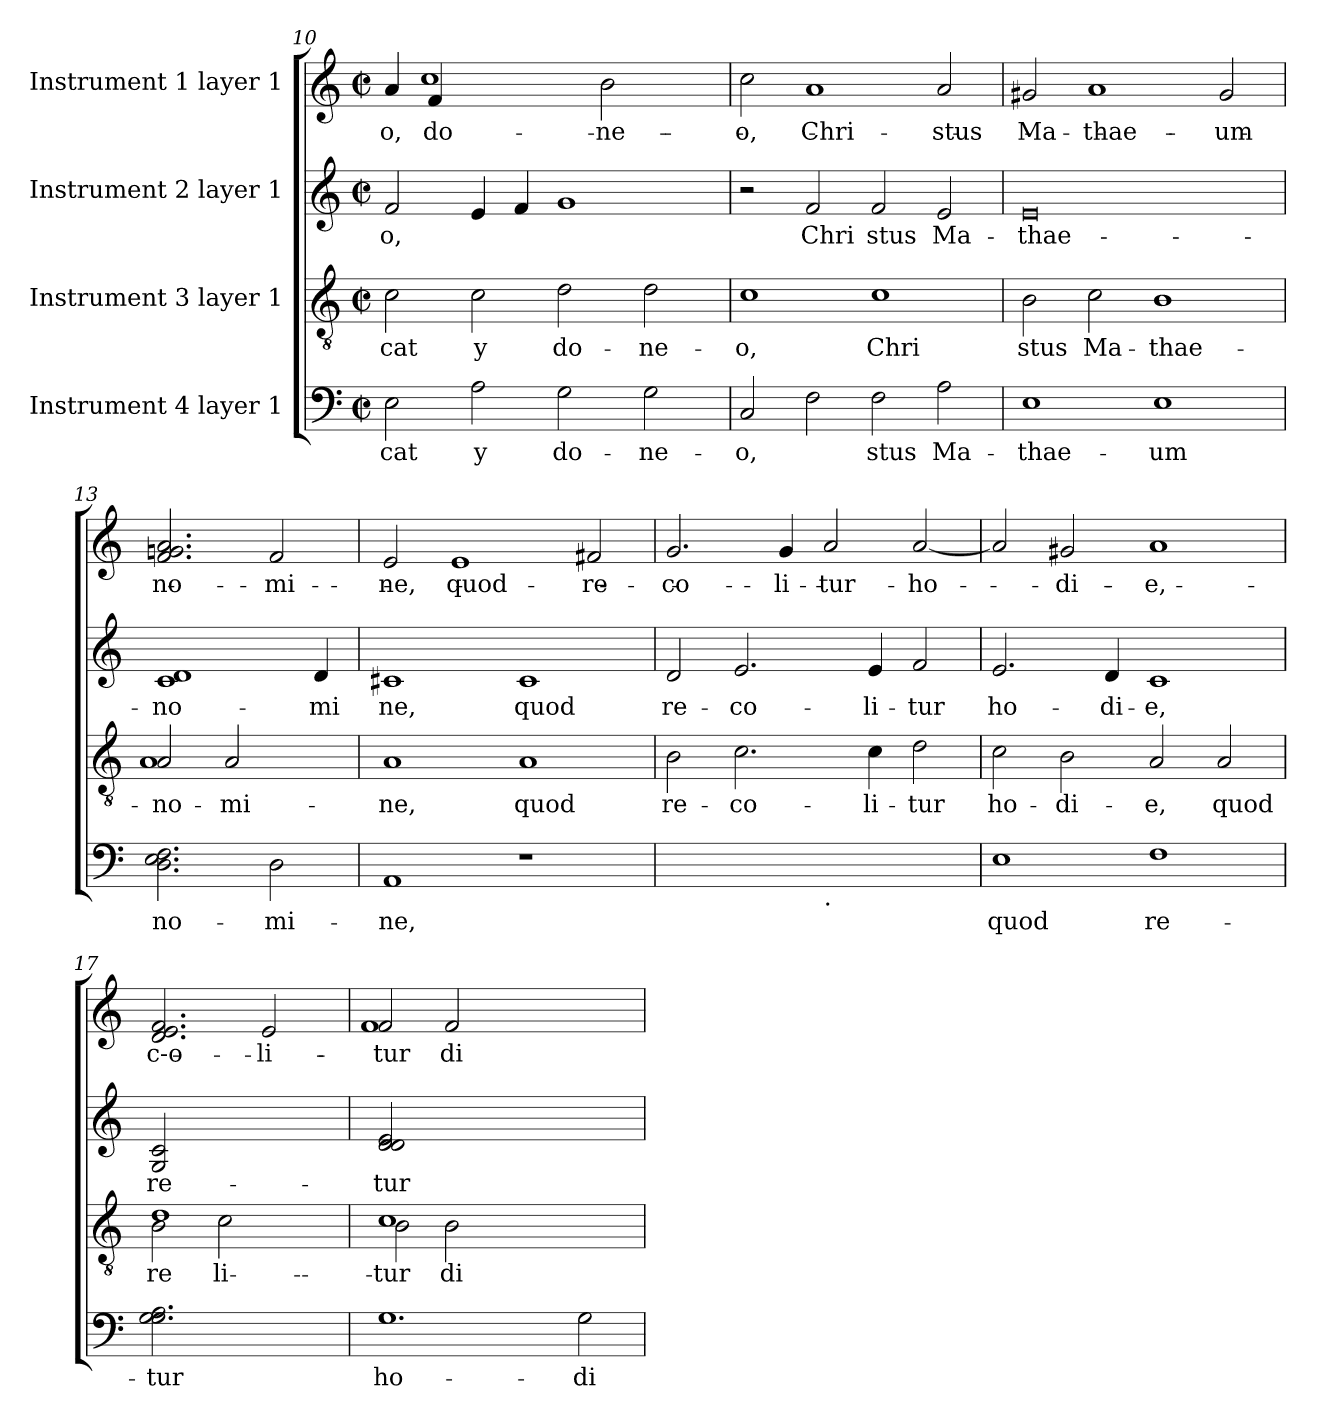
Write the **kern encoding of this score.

**kern	**text	**kern	**text	**kern	**text	**kern	**text
*part4	*part4	*part3	*part3	*part2	*part2	*part1	*part1
*staff4	*staff4	*staff3	*staff3	*staff2	*staff2	*staff1	*staff1
*I"Instrument 4 layer 1	*	*I"Instrument 3 layer 1	*	*I"Instrument 2 layer 1	*	*I"Instrument 1 layer 1	*
*clefF4	*	*clefGv2	*	*clefG2	*	*clefG2	*
*k[]	*	*k[]	*	*k[]	*	*k[]	*
*M2/2	*	*M2/2	*	*M2/2	*	*M2/2	*
*met(c|)	*	*met(c|)	*	*met(c|)	*	*met(c|)	*
=10	=10	=10	=10	=10	=10	=10	=10
!	!LO:LY:b	!	!LO:LY:b	!	!LO:LY:b	!	!LO:LY:b
*	*	*	*	*	*	*^	*
2E\	cat	2c\	-cat	2f/	-o,	4a/	4ryy	-o,
!	!	!	!	!	!	!	!	!LO:LY:b
!	!	!	!	!	!	!	!	!LO:LY:b
.	.	.	.	.	.	4f/	1cc	do-
!	!LO:LY:b	!	!LO:LY:b	!	!	!	!	!
2A\	y	2c\	y	4e/	.	1.ryy	.	.
.	.	.	.	4f/	.	.	.	.
!	!LO:LY:b	!	!LO:LY:b	!	!	!	!	!
2G\	do-	2d\	do-	1g	.	.	.	.
!	!	!	!	!	!	!	!	!LO:LY:b
.	.	.	.	.	.	.	2b\	-ne-
!	!LO:LY:b	!	!LO:LY:b	!	!	!	!	!
2G\	-ne-	2d\	-ne-	.	.	.	.	.
.	.	.	.	.	.	.	4ryy	.
=11	=11	=11	=11	=11	=11	=11	=11	=11
!	!LO:LY:b	!	!LO:LY:b	!	!	!	!	!LO:LY:b
*	*	*	*	*	*	*v	*v	*
2C/	o,	1c	-o,	2r	.	2cc\	-o,
!	!	!	!	!	!LO:LY:b	!	!LO:LY:b
2F\	.	.	.	2f/	Chri	1a	Chri
!	!LO:LY:b	!	!LO:LY:b	!	!LO:LY:b	!	!
2F\	stus	1c	Chri	2f/	-stus	.	.
!	!LO:LY:b	!	!	!	!LO:LY:b	!	!LO:LY:b
2A\	Ma-	.	.	2e/	Ma-	2a/	-stus
=12	=12	=12	=12	=12	=12	=12	=12
!	!LO:LY:b	!	!LO:LY:b	!	!LO:LY:b	!	!LO:LY:b
1E	thae-	2B\	-stus	0e	-thae-	2g#X/	Ma-
!	!	!	!LO:LY:b	!	!	!	!LO:LY:b
.	.	2c\	Ma-	.	.	1a	-thae-
!	!LO:LY:b	!	!LO:LY:b	!	!	!	!
1E	-um	1B	-thae-	.	.	.	.
!	!	!	!	!	!	!	!LO:LY:b
.	.	.	.	.	.	2g#/	-um
=13	=13	=13	=13	=13	=13	=13	=13
!	!LO:LY:b	!	!LO:LY:b	!	!	!	!
*	*	*^	*	*	*	*	*
!	!	!	!	!LO:LY:b	!	!LO:LY:b	!	!LO:LY:b
2.D\ 2.E\ 2.F\	no-	2A/	1A	no-	1c 1d	no-	2.f/ 2.gn/ 2.a/	no-
!	!	!	!	!LO:LY:b	!	!	!	!
.	.	2A/	.	-mi-	.	.	.	.
!	!LO:LY:b	!	!	!	!	!	!	!LO:LY:b
2D\	-mi-	.	.	.	.	.	2f/	-mi-
!	!	!	!	!	!	!LO:LY:b	!	!
.	.	4ryy	4ryy	.	4d/	-mi	.	.
!!LO:LB:g=z
=14	=14	=14	=14	=14	=14	=14	=14	=14
!	!LO:LY:b	!	!	!LO:LY:b	!	!LO:LY:b	!	!LO:LY:b
*	*	*v	*v	*	*	*	*	*
1AA	-ne,	1A	-ne,	1c#X	ne,	2e/	-ne,
!	!	!	!	!	!	!	!LO:LY:b
.	.	.	.	.	.	1e	quod
!	!	!	!LO:LY:b	!	!LO:LY:b	!	!
1r	.	1A	quod	1c#	quod	.	.
!	!	!	!	!	!	!	!LO:LY:b
.	.	.	.	.	.	2f#X/	re-
=15	=15	=15	=15	=15	=15	=15	=15
!	!	!	!LO:LY:b	!	!LO:LY:b	!	!LO:LY:b
1ryy	.	2B\	re-	2d/	re-	2.g/	-co-
!	!	!	!LO:LY:b	!	!LO:LY:b	!	!
.	.	2.c\	-co-	2.e/	-co-	.	.
!	!	!	!	!	!	!	!LO:LY:b
.	.	.	.	.	.	4g/	-li-
!LO:TX:b:t=.	!	!	!	!	!	!	!
!	!	!	!	!	!	!	!LO:LY:b
1ryy	.	.	.	.	.	2a/	-tur
!	!	!	!LO:LY:b	!	!LO:LY:b	!	!
.	.	4c\	-li-	4e/	-li-	.	.
!	!	!	!LO:LY:b	!	!LO:LY:b	!	!LO:LY:b
.	.	2d\	-tur	2f/	-tur	[<2a/	ho-
=16	=16	=16	=16	=16	=16	=16	=16
!	!LO:LY:b	!	!LO:LY:b	!	!LO:LY:b	!	!
1E	quod	2c\	ho-	2.e/	ho-	2a/]	.
!	!	!	!LO:LY:b	!	!	!	!LO:LY:b
.	.	2B\	-di-	.	.	2g#X/	-di-
!	!	!	!	!	!LO:LY:b	!	!
.	.	.	.	4d/	-di-	.	.
!	!LO:LY:b	!	!LO:LY:b	!	!LO:LY:b	!	!LO:LY:b
1F	re-	2A/	-e,	1c	-e,	1a	-e,
!	!	!	!LO:LY:b	!	!	!	!
.	.	2A/	quod	.	.	.	.
=17	=17	=17	=17	=17	=17	=17	=17
!	!LO:LY:b	!	!LO:LY:b	!	!	!	!
*	*	*^	*	*	*	*	*
!	!	!	!	!LO:LY:b	!	!LO:LY:b	!	!LO:LY:b
2.G 2.G 2.A	-tur	1d	2B\	re-	2G 2c	re-	2.d/ 2.e/ 2.f/	c-o-
!	!	!	!	!LO:LY:b	!	!	!	!
.	.	.	2c\	-li-	2ryy	.	.	.
!	!	!	!	!	!	!	!	!LO:LY:b
4ryy	.	.	.	.	.	.	2e/	-li-
4ryy	.	4ryy	4ryy	.	4ryy	.	.	.
=18	=18	=18	=18	=18	=18	=18	=18	=18
!	!LO:LY:b	!	!	!LO:LY:b	!	!	!	!
!	!	!	!	!LO:LY:b	!	!LO:LY:b	!	!LO:LY:b
*	*	*	*	*	*	*	*^	*
!	!	!	!	!	!	!	!	!	!LO:LY:b
1.G	ho-	1c	2B\	-tur	2d 2d 2e	-tur	2f/	1f	-tur
!	!	!	!	!LO:LY:b	!	!	!	!	!LO:LY:b
.	.	.	2B\	-di-	1ryy	.	2f/	.	-di-
.	.	2ryy	2ryy	.	.	.	2ryy	2ryy	.
!	!LO:LY:b	!	!	!	!	!	!	!	!
2G\	-di-	2ryy	2ryy	.	2ryy	.	2ryy	2ryy	.
*	*	*v	*v	*	*	*	*v	*v	*
=	=	=	=	=	=	=	=
*-	*-	*-	*-	*-	*-	*-	*-
